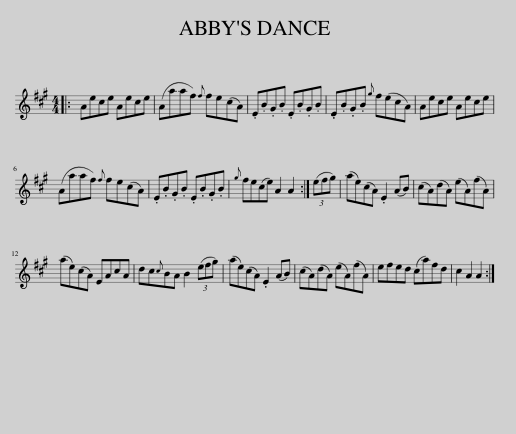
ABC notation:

X:1
L:1/8
M:4/4
I:linebreak $
K:A
V:1 treble
V:1
|: Aece Aece | (Aaaf){f} fe(cA) | .E.B.G.B .E.B.G.B | .E.B.G.B{g} f(ecA) | Aece Aece |$ %5
 (Aaaf){f} fe(cA) | .E.B.G.B .E.B.G.B |{g} fe(ce) A2 A2 :| (3(efg) | (ae)(cA) .E2 (AB) | %10
 (cA)(dA) (eA)(fA) |$ (ae)(cA) EAcA | dc{c}BA B2 (3(efg) | (ae)(cA) .E2 (AB) | (cA)(dA) (eA)(fA) | %15
 efed (ca)fd | c2 A2 A2 :| %17
